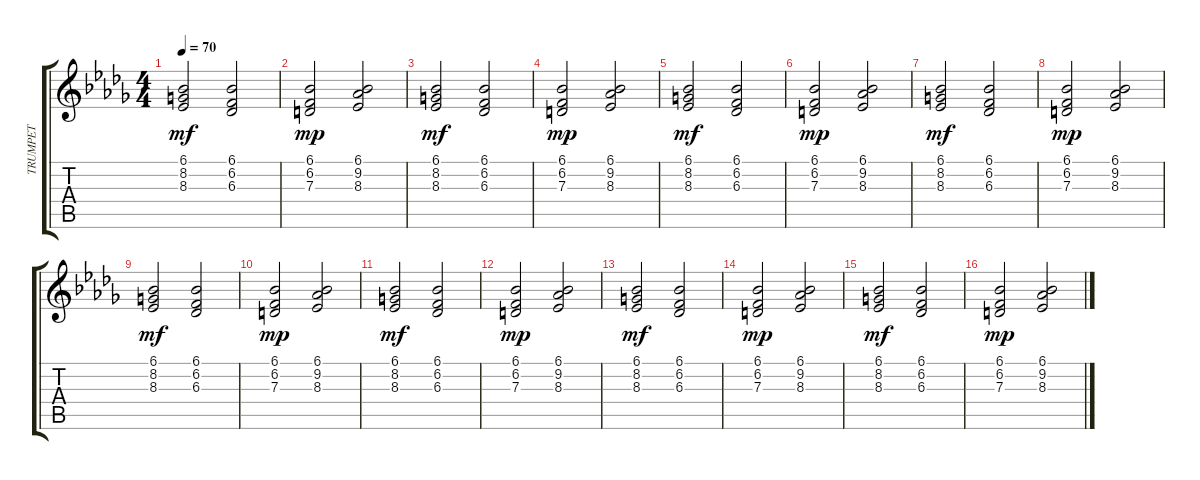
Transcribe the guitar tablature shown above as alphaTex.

\track ("TRUMPET" "TRUMPET") {instrument trumpet}
\staff {score tabs}
\tuning (E4 B3 G3 D3 A2 E2) {hide}
\ts (4 4)
\tempo 70
\clef g2
\ks bbminor
(6.1 8.2 8.3).2{dy mf} (6.1 6.2 6.3).2 |
(6.1 6.2 7.3).2{dy mp} (6.1 9.2 8.3).2 |
(6.1 8.2 8.3).2{dy mf} (6.1 6.2 6.3).2 |
(6.1 6.2 7.3).2{dy mp} (6.1 9.2 8.3).2 |
(6.1 8.2 8.3).2{dy mf} (6.1 6.2 6.3).2 |
(6.1 6.2 7.3).2{dy mp} (6.1 9.2 8.3).2 |
(6.1 8.2 8.3).2{dy mf} (6.1 6.2 6.3).2 |
(6.1 6.2 7.3).2{dy mp} (6.1 9.2 8.3).2 |
(6.1 8.2 8.3).2{dy mf} (6.1 6.2 6.3).2 |
(6.1 6.2 7.3).2{dy mp} (6.1 9.2 8.3).2 |
(6.1 8.2 8.3).2{dy mf} (6.1 6.2 6.3).2 |
(6.1 6.2 7.3).2{dy mp} (6.1 9.2 8.3).2 |
(6.1 8.2 8.3).2{dy mf} (6.1 6.2 6.3).2 |
(6.1 6.2 7.3).2{dy mp} (6.1 9.2 8.3).2 |
(6.1 8.2 8.3).2{dy mf} (6.1 6.2 6.3).2 |
(6.1 6.2 7.3).2{dy mp} (6.1 9.2 8.3).2
